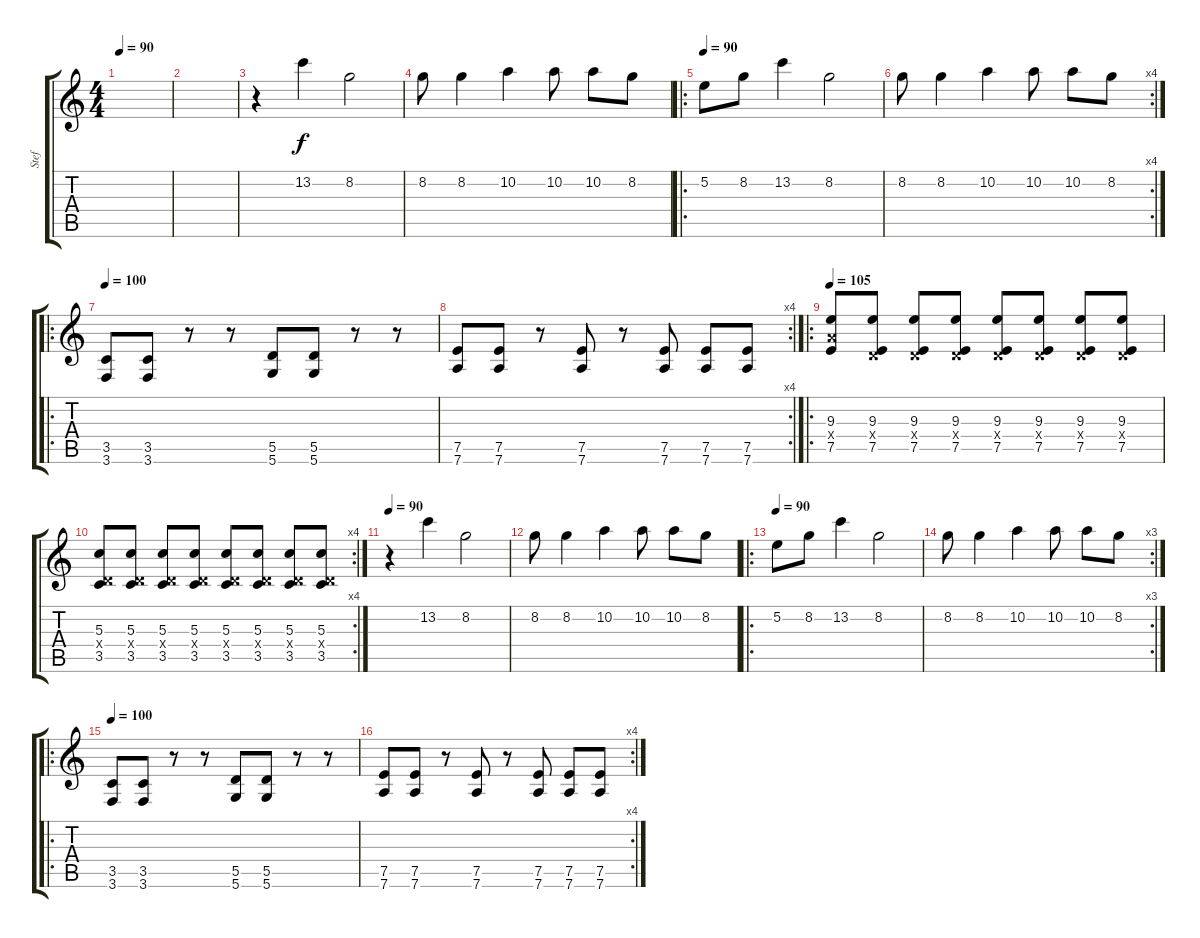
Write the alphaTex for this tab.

\track ("Stef" "Stef") {instrument electricguitarclean}
\staff {score tabs}
\tuning (E4 B3 G3 D3 A2 D2) {hide}
\ts (4 4)
\tempo 90
\clef g2
\ks c
|
|
r.4 13.2.4 8.2.2 |
8.2.8 8.2.4 10.2.4 10.2.8 10.2.8 8.2.8 |
\ro
\tempo 90
5.2.8 8.2.8 13.2.4 8.2.2 |
\rc 4
8.2.8 8.2.4 10.2.4 10.2.8 10.2.8 8.2.8 |
\ro
\tempo 100
(3.5 3.6).8{volume 13 instrument distortionguitar} (3.5 3.6).8 r.8 r.8 (5.5 5.6).8 (5.5 5.6).8 r.8 r.8 |
\rc 4
(7.5 7.6).8 (7.5 7.6).8 r.8 (7.5 7.6).8 r.8 (7.5 7.6).8 (7.5 7.6).8 (7.5 7.6).8 |
\ro
\tempo 105
(9.3 7.4{x} 7.5).8{volume 10 instrument distortionguitar} (9.3 0.4{x} 7.5).8 (9.3 0.4{x} 7.5).8 (9.3 0.4{x} 7.5).8 (9.3 0.4{x} 7.5).8 (9.3 0.4{x} 7.5).8 (9.3 0.4{x} 7.5).8 (9.3 0.4{x} 7.5).8 |
\rc 4
(5.3 0.4{x} 3.5).8 (5.3 0.4{x} 3.5).8 (5.3 0.4{x} 3.5).8 (5.3 0.4{x} 3.5).8 (5.3 0.4{x} 3.5).8 (5.3 0.4{x} 3.5).8 (5.3 0.4{x} 3.5).8 (5.3 0.4{x} 3.5).8 |
\tempo 90
r.4 13.2.4 8.2.2 |
8.2.8 8.2.4 10.2.4 10.2.8 10.2.8 8.2.8 |
\ro
\tempo 90
5.2.8 8.2.8 13.2.4 8.2.2 |
\rc 3
8.2.8 8.2.4 10.2.4 10.2.8 10.2.8 8.2.8 |
\ro
\tempo 100
(3.5 3.6).8{volume 13 instrument distortionguitar} (3.5 3.6).8 r.8 r.8 (5.5 5.6).8 (5.5 5.6).8 r.8 r.8 |
\rc 4
(7.5 7.6).8 (7.5 7.6).8 r.8 (7.5 7.6).8 r.8 (7.5 7.6).8 (7.5 7.6).8 (7.5 7.6).8
